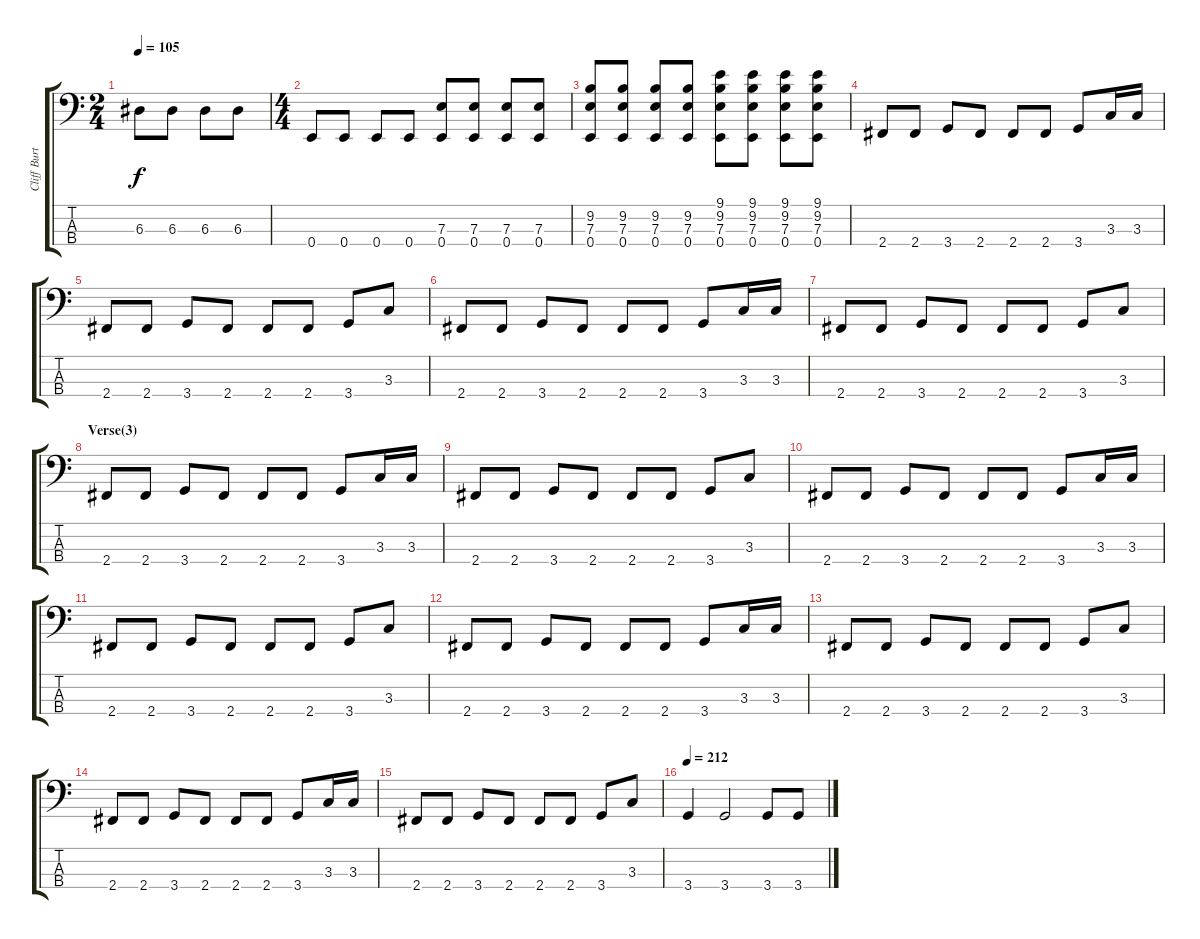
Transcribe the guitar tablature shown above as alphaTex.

\track ("Cliff Burton (Bass)" "Cliff Burt") {instrument electricbassfinger}
\staff {score tabs}
\tuning (G2 D2 A1 E1) {hide}
\ts (2 4)
\tempo 105
\clef f4
\ks c
6.3.8{dy f} 6.3.8 6.3.8 6.3.8 |
\ts (4 4)
\section ("" "")
0.4.8 0.4.8 0.4.8 0.4.8 (7.3 0.4).8 (7.3 0.4).8 (7.3 0.4).8 (7.3 0.4).8 |
(9.2 7.3 0.4).8 (9.2 7.3 0.4).8 (9.2 7.3 0.4).8 (9.2 7.3 0.4).8 (9.1 9.2 7.3 0.4).8 (9.1 9.2 7.3 0.4).8 (9.1 9.2 7.3 0.4).8 (9.1 9.2 7.3 0.4).8 |
2.4.8 2.4.8 3.4.8 2.4.8 2.4.8 2.4.8 3.4.8 3.3.16 3.3.16 |
2.4.8 2.4.8 3.4.8 2.4.8 2.4.8 2.4.8 3.4.8 3.3.8 |
2.4.8 2.4.8 3.4.8 2.4.8 2.4.8 2.4.8 3.4.8 3.3.16 3.3.16 |
2.4.8 2.4.8 3.4.8 2.4.8 2.4.8 2.4.8 3.4.8 3.3.8 |
\section ("" "Verse(3)")
2.4.8 2.4.8 3.4.8 2.4.8 2.4.8 2.4.8 3.4.8 3.3.16 3.3.16 |
2.4.8 2.4.8 3.4.8 2.4.8 2.4.8 2.4.8 3.4.8 3.3.8 |
2.4.8 2.4.8 3.4.8 2.4.8 2.4.8 2.4.8 3.4.8 3.3.16 3.3.16 |
2.4.8 2.4.8 3.4.8 2.4.8 2.4.8 2.4.8 3.4.8 3.3.8 |
2.4.8 2.4.8 3.4.8 2.4.8 2.4.8 2.4.8 3.4.8 3.3.16 3.3.16 |
2.4.8 2.4.8 3.4.8 2.4.8 2.4.8 2.4.8 3.4.8 3.3.8 |
2.4.8 2.4.8 3.4.8 2.4.8 2.4.8 2.4.8 3.4.8 3.3.16 3.3.16 |
2.4.8 2.4.8 3.4.8 2.4.8 2.4.8 2.4.8 3.4.8 3.3.8 |
\tempo 212
3.4.4 3.4.2 3.4.8 3.4.8
